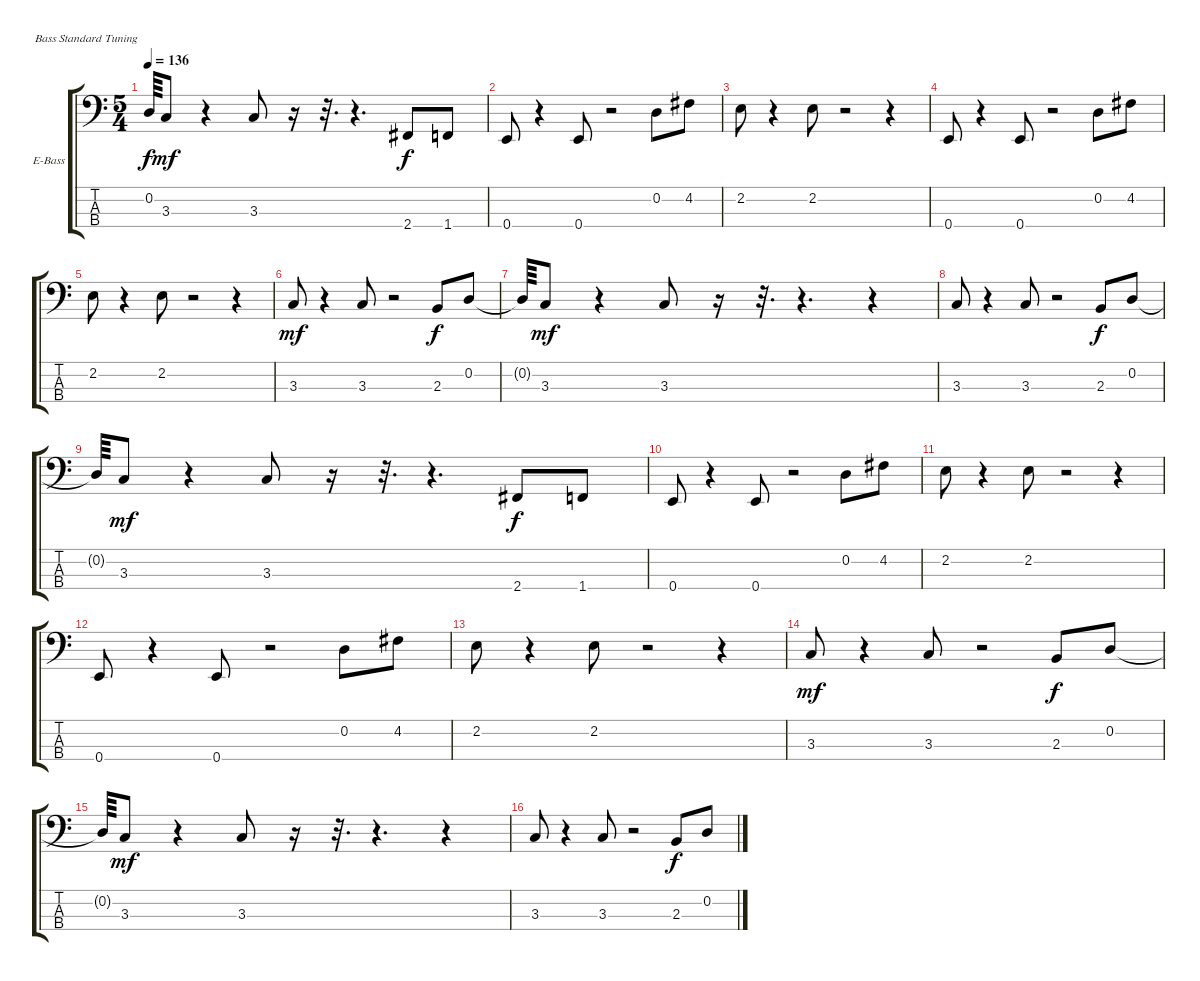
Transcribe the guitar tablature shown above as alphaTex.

\bracketExtendMode groupsimilarinstruments
\firstSystemTrackNameOrientation horizontal
\otherSystemsTrackNameOrientation horizontal
\track ("Bass" "E-Bass") {instrument slapbass2}
\staff {score tabs}
\tuning (G2 D2 A1 E1)
\ts (5 4)
\tempo 136
\clef f4
\ks c
0.2{t}.64{dy f} 3.3.8{dy mf} r.4 3.3.8 r.16 r.32{d} r.4{d} 2.4.8{dy f} 1.4.8 |
0.4.8 r.4 0.4.8 r.2 0.2.8 4.2.8 |
2.2.8 r.4 2.2.8 r.2 r.4 |
0.4.8 r.4 0.4.8 r.2 0.2.8 4.2.8 |
2.2.8 r.4 2.2.8 r.2 r.4 |
3.3.8{dy mf} r.4 3.3.8 r.2 2.3.8{dy f} 0.2.8 |
0.2{t}.64 3.3.8{dy mf} r.4 3.3.8 r.16 r.32{d} r.4{d} r.4 |
3.3.8 r.4 3.3.8 r.2 2.3.8{dy f} 0.2.8 |
0.2{t}.64 3.3.8{dy mf} r.4 3.3.8 r.16 r.32{d} r.4{d} 2.4.8{dy f} 1.4.8 |
0.4.8 r.4 0.4.8 r.2 0.2.8 4.2.8 |
2.2.8 r.4 2.2.8 r.2 r.4 |
0.4.8 r.4 0.4.8 r.2 0.2.8 4.2.8 |
2.2.8 r.4 2.2.8 r.2 r.4 |
3.3.8{dy mf} r.4 3.3.8 r.2 2.3.8{dy f} 0.2.8 |
0.2{t}.64 3.3.8{dy mf} r.4 3.3.8 r.16 r.32{d} r.4{d} r.4 |
3.3.8 r.4 3.3.8 r.2 2.3.8{dy f} 0.2.8
